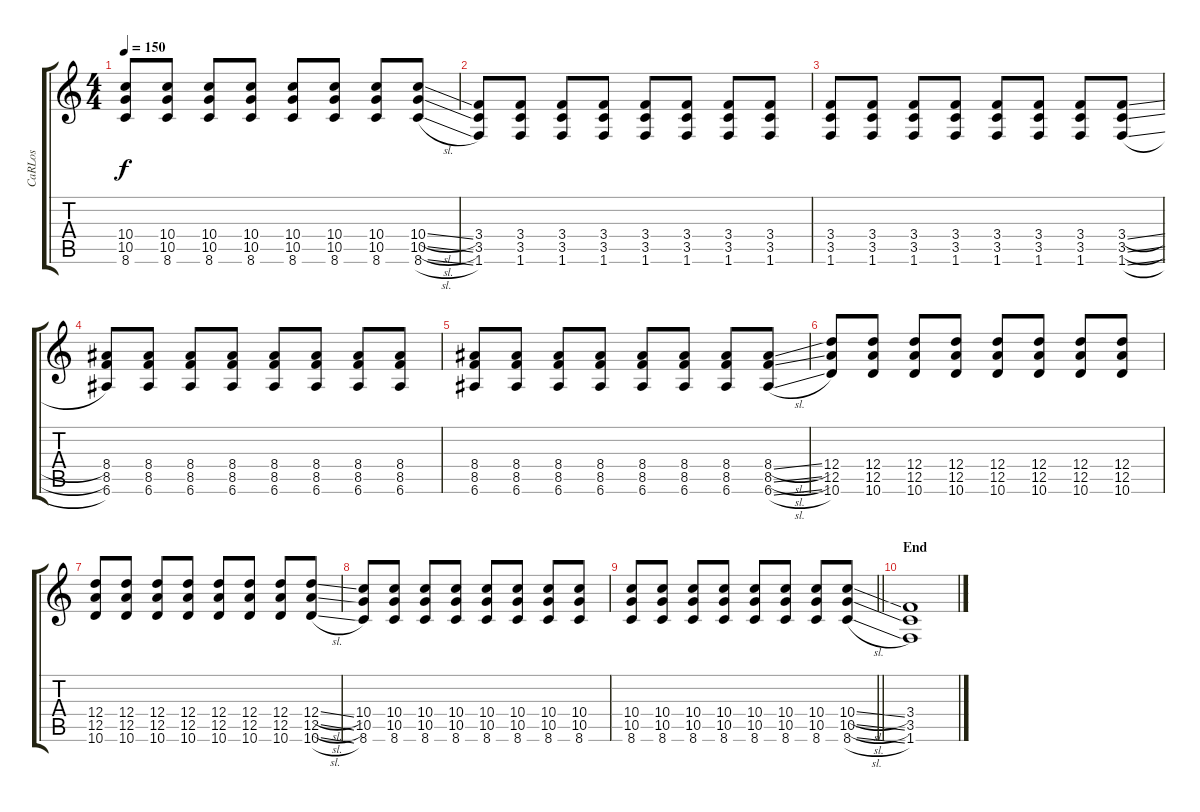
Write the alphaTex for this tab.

\track ("CaRLos" "CaRLos") {instrument overdrivenguitar}
\staff {score tabs}
\tuning (E4 B3 G3 D3 A2 E2) {hide}
\ts (4 4)
\tempo 150
\clef g2
\ks c
(10.4 10.5 8.6).8{dy f} (10.4 10.5 8.6).8 (10.4 10.5 8.6).8 (10.4 10.5 8.6).8 (10.4 10.5 8.6).8 (10.4 10.5 8.6).8 (10.4 10.5 8.6).8 (10.4{sl} 10.5{sl} 8.6{sl}).8 |
(3.4 3.5 1.6).8 (3.4 3.5 1.6).8 (3.4 3.5 1.6).8 (3.4 3.5 1.6).8 (3.4 3.5 1.6).8 (3.4 3.5 1.6).8 (3.4 3.5 1.6).8 (3.4 3.5 1.6).8 |
(3.4 3.5 1.6).8 (3.4 3.5 1.6).8 (3.4 3.5 1.6).8 (3.4 3.5 1.6).8 (3.4 3.5 1.6).8 (3.4 3.5 1.6).8 (3.4 3.5 1.6).8 (3.4{sl} 3.5{sl} 1.6{sl}).8 |
(8.4 8.5 6.6).8 (8.4 8.5 6.6).8 (8.4 8.5 6.6).8 (8.4 8.5 6.6).8 (8.4 8.5 6.6).8 (8.4 8.5 6.6).8 (8.4 8.5 6.6).8 (8.4 8.5 6.6).8 |
(8.4 8.5 6.6).8 (8.4 8.5 6.6).8 (8.4 8.5 6.6).8 (8.4 8.5 6.6).8 (8.4 8.5 6.6).8 (8.4 8.5 6.6).8 (8.4 8.5 6.6).8 (8.4{sl} 8.5{sl} 6.6{sl}).8 |
(12.4 12.5 10.6).8 (12.4 12.5 10.6).8 (12.4 12.5 10.6).8 (12.4 12.5 10.6).8 (12.4 12.5 10.6).8 (12.4 12.5 10.6).8 (12.4 12.5 10.6).8 (12.4 12.5 10.6).8 |
(12.4 12.5 10.6).8 (12.4 12.5 10.6).8 (12.4 12.5 10.6).8 (12.4 12.5 10.6).8 (12.4 12.5 10.6).8 (12.4 12.5 10.6).8 (12.4 12.5 10.6).8 (12.4{sl} 12.5{sl} 10.6{sl}).8 |
(10.4 10.5 8.6).8 (10.4 10.5 8.6).8 (10.4 10.5 8.6).8 (10.4 10.5 8.6).8 (10.4 10.5 8.6).8 (10.4 10.5 8.6).8 (10.4 10.5 8.6).8 (10.4 10.5 8.6).8 |
\barLineRight lightlight
(10.4 10.5 8.6).8 (10.4 10.5 8.6).8 (10.4 10.5 8.6).8 (10.4 10.5 8.6).8 (10.4 10.5 8.6).8 (10.4 10.5 8.6).8 (10.4 10.5 8.6).8 (10.4{sl} 10.5{sl} 8.6{sl}).8 |
\section ("" "End")
(3.4 3.5 1.6).1
